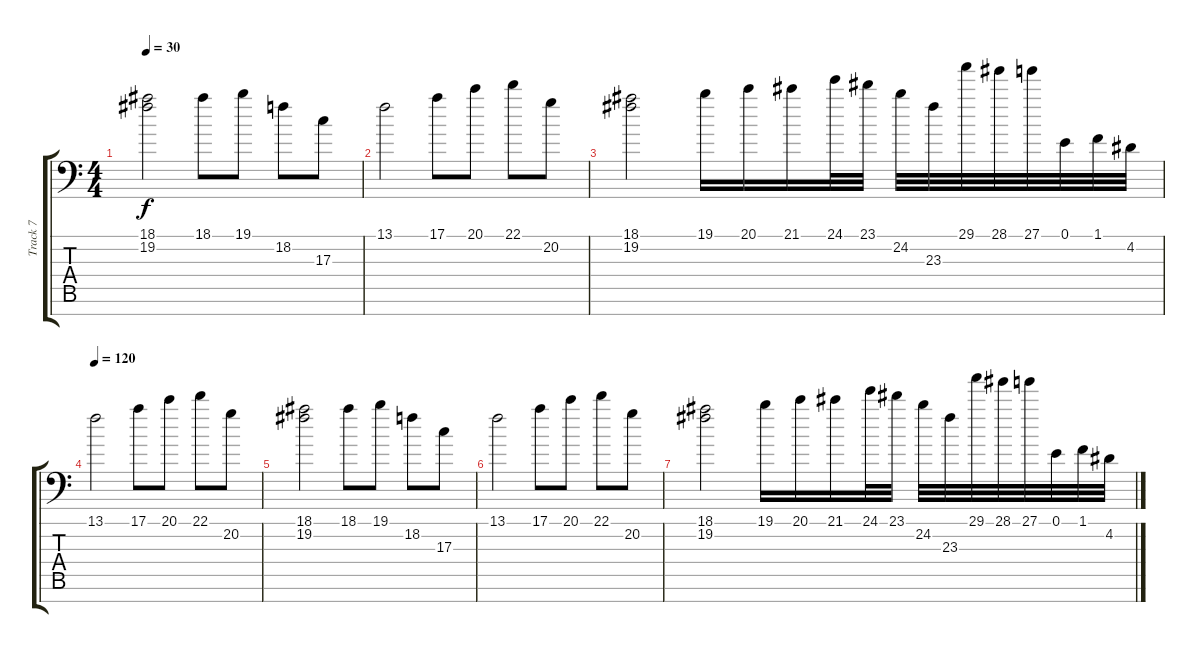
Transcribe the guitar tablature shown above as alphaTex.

\track ("Track 7" "Track 7") {instrument ocarina}
\staff {score tabs}
\tuning (E4 B3 G3 D3 A2 E2 Gb1) {hide}
\ts (4 4)
\tempo 30
\clef f4
\ks c
(18.1 19.2).2{dy f} 18.1.8 19.1.8 18.2.8 17.3.8 |
13.1.2 17.1.8 20.1.8 22.1.8 20.2.8 |
(18.1 19.2).2 19.1.16 20.1.16 21.1.16 24.1.32 23.1.32 24.2.32 23.3.32 29.1.32 28.1.32 27.1.32 0.1.32 1.1.32 4.2.32 |
\tempo 120
13.1.2 17.1.8 20.1.8 22.1.8 20.2.8 |
(18.1 19.2).2 18.1.8 19.1.8 18.2.8 17.3.8 |
13.1.2 17.1.8 20.1.8 22.1.8 20.2.8 |
(18.1 19.2).2 19.1.16 20.1.16 21.1.16 24.1.32 23.1.32 24.2.32 23.3.32 29.1.32 28.1.32 27.1.32 0.1.32 1.1.32 4.2.32
